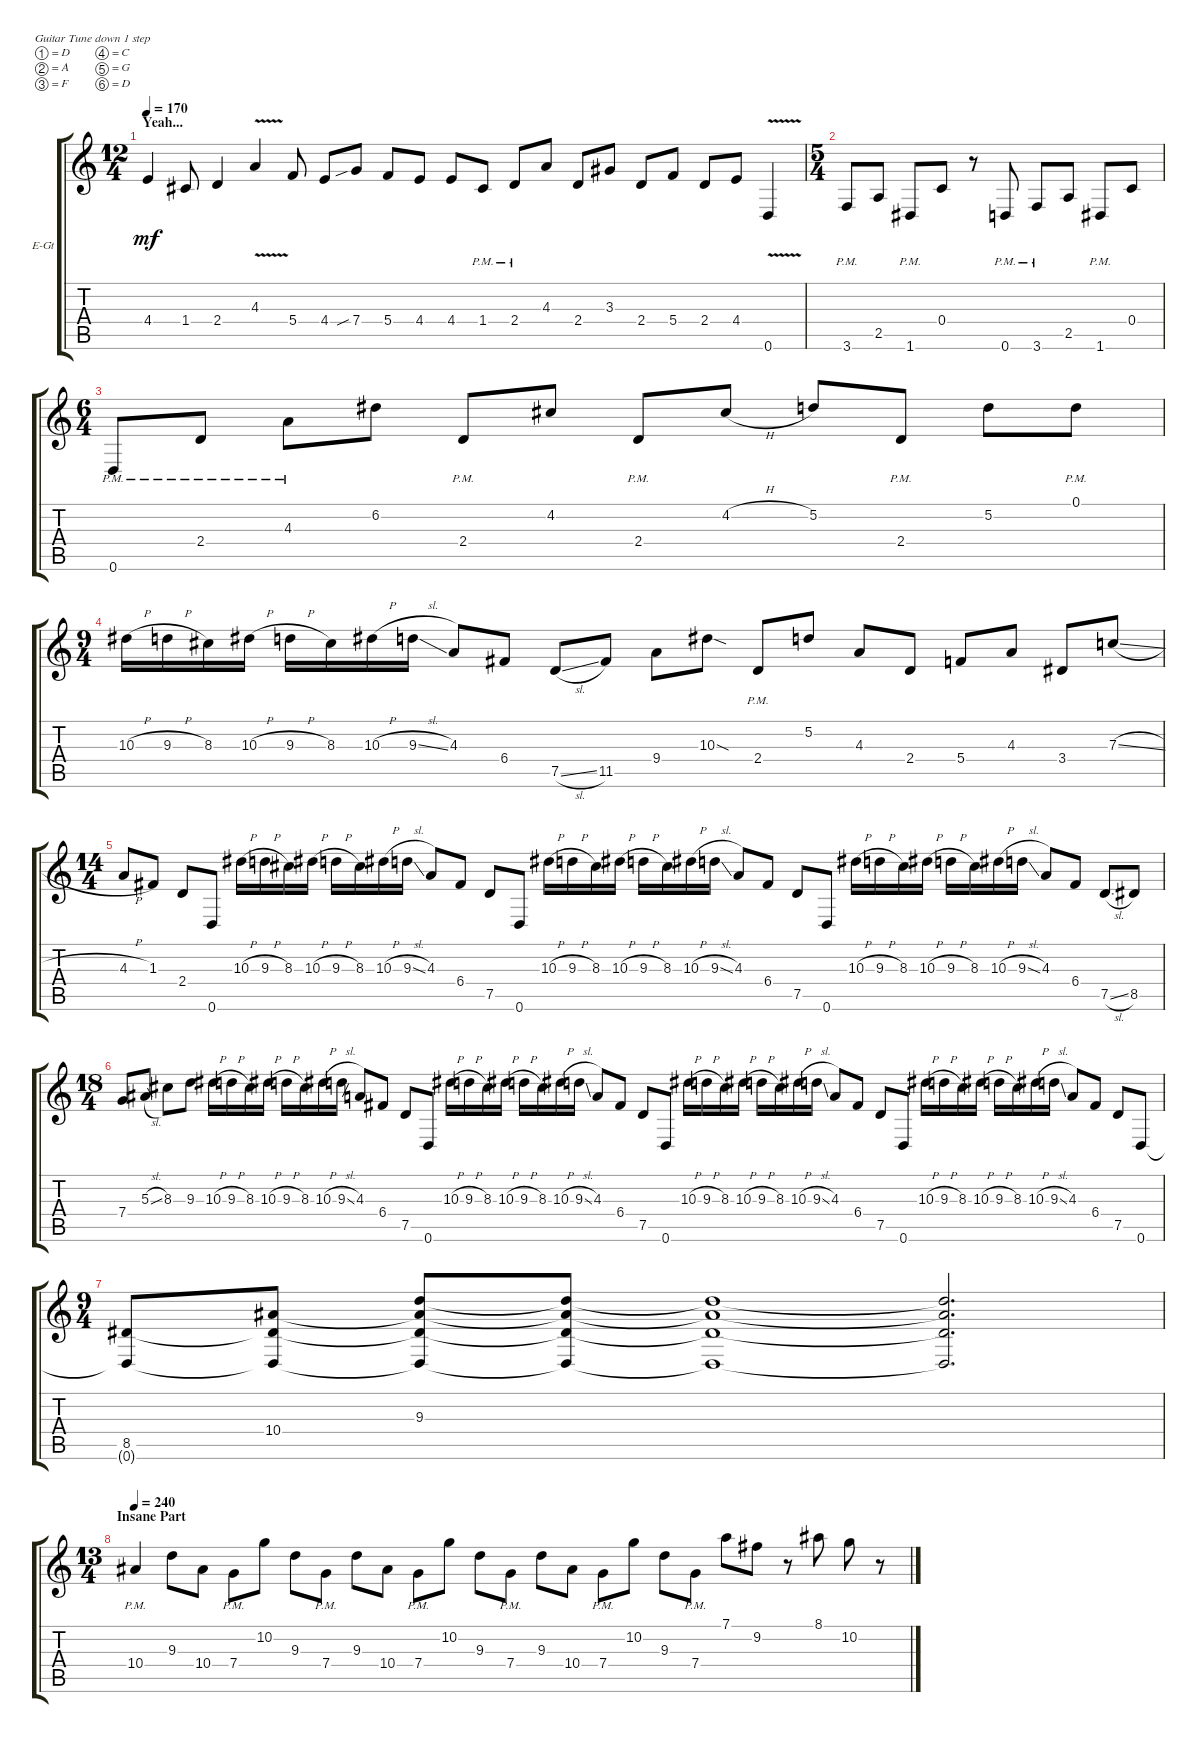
\defaultSystemsLayout 4
\bracketExtendMode groupsimilarinstruments
\firstSystemTrackNameOrientation horizontal
\otherSystemsTrackNameOrientation horizontal
\track ("Mathieu" "E-Gt") {instrument distortionguitar}
\staff {score tabs}
\tuning (D4 A3 F3 C3 G2 D2)
\ts (12 4)
\section ("" "Yeah...")
\tempo 170
\clef g2
\ks c
4.4.4{dy mf} 1.4.8 2.4.4 4.3{v}.4 5.4.8 4.4.8 7.4{sib}.8 5.4.8 4.4.8 4.4.8 1.4{pm}.8 2.4{pm}.8 4.3.8 2.4.8 3.3.8 2.4.8 5.4.8 2.4.8 4.4.8 0.6{v}.4 |
\ts (5 4)
3.6{pm}.8 2.5.8 1.6{pm}.8 0.4.8 r.8 0.6{pm}.8 3.6{pm}.8 2.5.8 1.6{pm}.8 0.4.8 |
\ts (6 4)
0.6{pm}.8 2.4{pm}.8 4.3{pm}.8 6.2.8 2.4{pm}.8 4.2.8 2.4{pm}.8 4.2{h}.8 5.2.8 2.4{pm}.8 5.2.8 0.1{pm}.8 |
\ts (9 4)
10.3{h}.16 9.3{h}.16 8.3.16 10.3{h}.16 9.3{h}.16 8.3.16 10.3{h}.16 9.3{sl}.16 4.3.8 6.4.8 7.5{sl}.8 11.5.8 9.4.8 10.3{sod}.8 2.4{pm}.8 5.2.8 4.3.8 2.4.8 5.4.8 4.3.8 3.4.8 7.3{sl}.8 |
\ts (14 4)
4.3{h}.8 1.3.8 2.4.8 0.6.8 10.3{h}.16 9.3{h}.16 8.3.16 10.3{h}.16 9.3{h}.16 8.3.16 10.3{h}.16 9.3{sl}.16 4.3.8 6.4.8 7.5.8 0.6.8 10.3{h}.16 9.3{h}.16 8.3.16 10.3{h}.16 9.3{h}.16 8.3.16 10.3{h}.16 9.3{sl}.16 4.3.8 6.4.8 7.5.8 0.6.8 10.3{h}.16 9.3{h}.16 8.3.16 10.3{h}.16 9.3{h}.16 8.3.16 10.3{h}.16 9.3{sl}.16 4.3.8 6.4.8 7.5{sl}.8 8.5.8 |
\ts (18 4)
7.4.8 5.3{sl}.8 8.3.8 9.3.8 10.3{h}.16 9.3{h}.16 8.3.16 10.3{h}.16 9.3{h}.16 8.3.16 10.3{h}.16 9.3{sl}.16 4.3.8 6.4.8 7.5.8 0.6.8 10.3{h}.16 9.3{h}.16 8.3.16 10.3{h}.16 9.3{h}.16 8.3.16 10.3{h}.16 9.3{sl}.16 4.3.8 6.4.8 7.5.8 0.6.8 10.3{h}.16 9.3{h}.16 8.3.16 10.3{h}.16 9.3{h}.16 8.3.16 10.3{h}.16 9.3{sl}.16 4.3.8 6.4.8 7.5.8 0.6.8 10.3{h}.16 9.3{h}.16 8.3.16 10.3{h}.16 9.3{h}.16 8.3.16 10.3{h}.16 9.3{sl}.16 4.3.8 6.4.8 7.5.8 0.6.8 |
\ts (9 4)
(8.5 0.6{t}).8 (10.4 0.6{t} 8.5{t}).8 (9.3 0.6{t} 8.5{t} 10.4{t}).8 (9.3{t} 10.4{t} 8.5{t} 0.6{t}).8 (0.6{t} 8.5{t} 10.4{t} 9.3{t}).1 (0.6{t} 8.5{t} 10.4{t} 9.3{t}).2{d} |
\ts (13 4)
\section ("" "Insane Part")
\tempo 240
10.4{pm}.4 9.3.8 10.4.8 7.4{pm}.8 10.2.8 9.3.8 7.4{pm}.8 9.3.8 10.4.8 7.4{pm}.8 10.2.8 9.3.8 7.4{pm}.8 9.3.8 10.4.8 7.4{pm}.8 10.2.8 9.3.8 7.4{pm}.8 7.1.8 9.2.8 r.8 8.1.8 10.2.8 r.8
